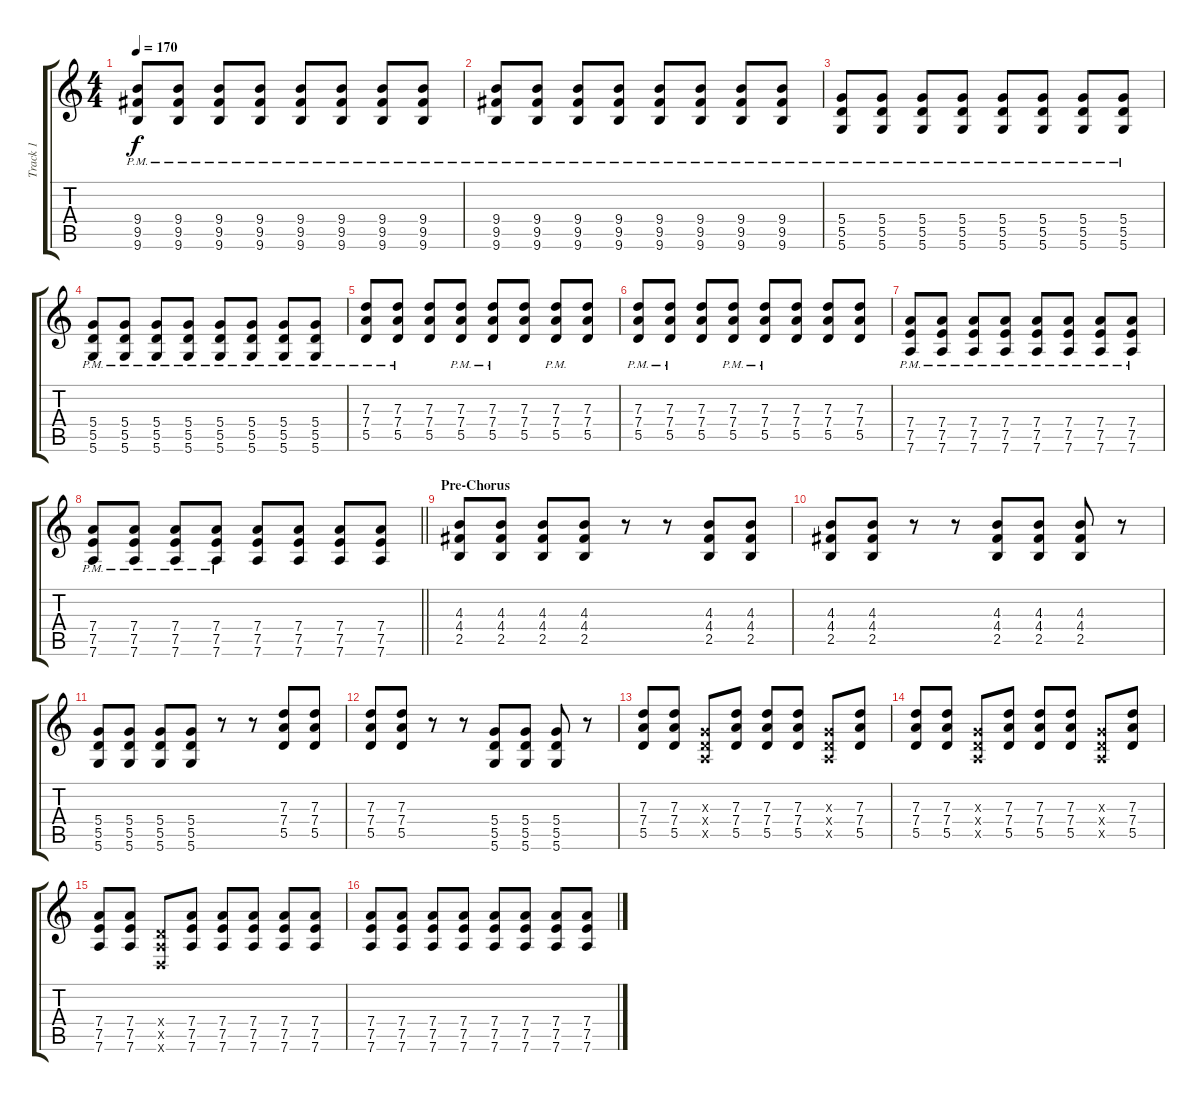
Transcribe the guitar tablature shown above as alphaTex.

\track ("Track 1" "Track 1") {instrument distortionguitar}
\staff {score tabs}
\tuning (E4 B3 G3 D3 A2 D2) {hide}
\ts (4 4)
\tempo 170
\clef g2
\ks c
(9.4{pm} 9.5{pm} 9.6{pm}).8{dy f} (9.4{pm} 9.5{pm} 9.6{pm}).8 (9.4{pm} 9.5{pm} 9.6{pm}).8 (9.4{pm} 9.5{pm} 9.6{pm}).8 (9.4{pm} 9.5{pm} 9.6{pm}).8 (9.4{pm} 9.5{pm} 9.6{pm}).8 (9.4{pm} 9.5{pm} 9.6{pm}).8 (9.4{pm} 9.5{pm} 9.6{pm}).8 |
(9.4{pm} 9.5{pm} 9.6{pm}).8 (9.4{pm} 9.5{pm} 9.6{pm}).8 (9.4{pm} 9.5{pm} 9.6{pm}).8 (9.4{pm} 9.5{pm} 9.6{pm}).8 (9.4{pm} 9.5{pm} 9.6{pm}).8 (9.4{pm} 9.5{pm} 9.6{pm}).8 (9.4{pm} 9.5{pm} 9.6{pm}).8 (9.4{pm} 9.5{pm} 9.6{pm}).8 |
(5.4{pm} 5.5{pm} 5.6{pm}).8 (5.4{pm} 5.5{pm} 5.6{pm}).8 (5.4{pm} 5.5{pm} 5.6{pm}).8 (5.4{pm} 5.5{pm} 5.6{pm}).8 (5.4{pm} 5.5{pm} 5.6{pm}).8 (5.4{pm} 5.5{pm} 5.6{pm}).8 (5.4{pm} 5.5{pm} 5.6{pm}).8 (5.4{pm} 5.5{pm} 5.6{pm}).8 |
(5.4{pm} 5.5{pm} 5.6{pm}).8 (5.4{pm} 5.5{pm} 5.6{pm}).8 (5.4{pm} 5.5{pm} 5.6{pm}).8 (5.4{pm} 5.5{pm} 5.6{pm}).8 (5.4{pm} 5.5{pm} 5.6{pm}).8 (5.4{pm} 5.5{pm} 5.6{pm}).8 (5.4{pm} 5.5{pm} 5.6{pm}).8 (5.4{pm} 5.5{pm} 5.6{pm}).8 |
(7.3{pm} 7.4{pm} 5.5{pm}).8 (7.3{pm} 7.4{pm} 5.5{pm}).8 (7.3 7.4 5.5).8 (7.3{pm} 7.4{pm} 5.5{pm}).8 (7.3{pm} 7.4{pm} 5.5{pm}).8 (7.3 7.4 5.5).8 (7.3{pm} 7.4{pm} 5.5{pm}).8 (7.3 7.4 5.5).8 |
(7.3{pm} 7.4{pm} 5.5{pm}).8 (7.3{pm} 7.4{pm} 5.5{pm}).8 (7.3 7.4 5.5).8 (7.3{pm} 7.4{pm} 5.5{pm}).8 (7.3{pm} 7.4{pm} 5.5{pm}).8 (7.3 7.4 5.5).8 (7.3 7.4 5.5).8 (7.3 7.4 5.5).8 |
(7.4{pm} 7.5{pm} 7.6{pm}).8 (7.4{pm} 7.5{pm} 7.6{pm}).8 (7.4{pm} 7.5{pm} 7.6{pm}).8 (7.4{pm} 7.5{pm} 7.6{pm}).8 (7.4{pm} 7.5{pm} 7.6{pm}).8 (7.4{pm} 7.5{pm} 7.6{pm}).8 (7.4{pm} 7.5{pm} 7.6{pm}).8 (7.4{pm} 7.5{pm} 7.6{pm}).8 |
\barLineRight lightlight
(7.4{pm} 7.5{pm} 7.6{pm}).8 (7.4{pm} 7.5{pm} 7.6{pm}).8 (7.4{pm} 7.5{pm} 7.6{pm}).8 (7.4{pm} 7.5{pm} 7.6{pm}).8 (7.4 7.5 7.6).8 (7.4 7.5 7.6).8 (7.4 7.5 7.6).8 (7.4 7.5 7.6).8 |
\section ("" "Pre-Chorus")
(4.3 4.4 2.5).8{volume 14} (4.3 4.4 2.5).8 (4.3 4.4 2.5).8 (4.3 4.4 2.5).8 r.8 r.8 (4.3 4.4 2.5).8 (4.3 4.4 2.5).8 |
(4.3 4.4 2.5).8 (4.3 4.4 2.5).8 r.8 r.8 (4.3 4.4 2.5).8 (4.3 4.4 2.5).8 (4.3 4.4 2.5).8 r.8 |
(5.4 5.5 5.6).8 (5.4 5.5 5.6).8 (5.4 5.5 5.6).8 (5.4 5.5 5.6).8 r.8 r.8 (7.3 7.4 5.5).8 (7.3 7.4 5.5).8 |
(7.3 7.4 5.5).8 (7.3 7.4 5.5).8 r.8 r.8 (5.4 5.5 5.6).8 (5.4 5.5 5.6).8 (5.4 5.5 5.6).8 r.8 |
(7.3 7.4 5.5).8 (7.3 7.4 5.5).8 (0.3{x} 0.4{x} 0.5{x}).8 (7.3 7.4 5.5).8 (7.3 7.4 5.5).8 (7.3 7.4 5.5).8 (0.3{x} 0.4{x} 0.5{x}).8 (7.3 7.4 5.5).8 |
(7.3 7.4 5.5).8 (7.3 7.4 5.5).8 (0.3{x} 0.4{x} 0.5{x}).8 (7.3 7.4 5.5).8 (7.3 7.4 5.5).8 (7.3 7.4 5.5).8 (0.3{x} 0.4{x} 0.5{x}).8 (7.3 7.4 5.5).8 |
(7.4 7.5 7.6).8 (7.4 7.5 7.6).8 (0.4{x} 0.5{x} 0.6{x}).8 (7.4 7.5 7.6).8 (7.4 7.5 7.6).8 (7.4 7.5 7.6).8 (7.4 7.5 7.6).8 (7.4 7.5 7.6).8 |
(7.4 7.5 7.6).8 (7.4 7.5 7.6).8 (7.4 7.5 7.6).8 (7.4 7.5 7.6).8 (7.4 7.5 7.6).8 (7.4 7.5 7.6).8 (7.4 7.5 7.6).8 (7.4 7.5 7.6).8
